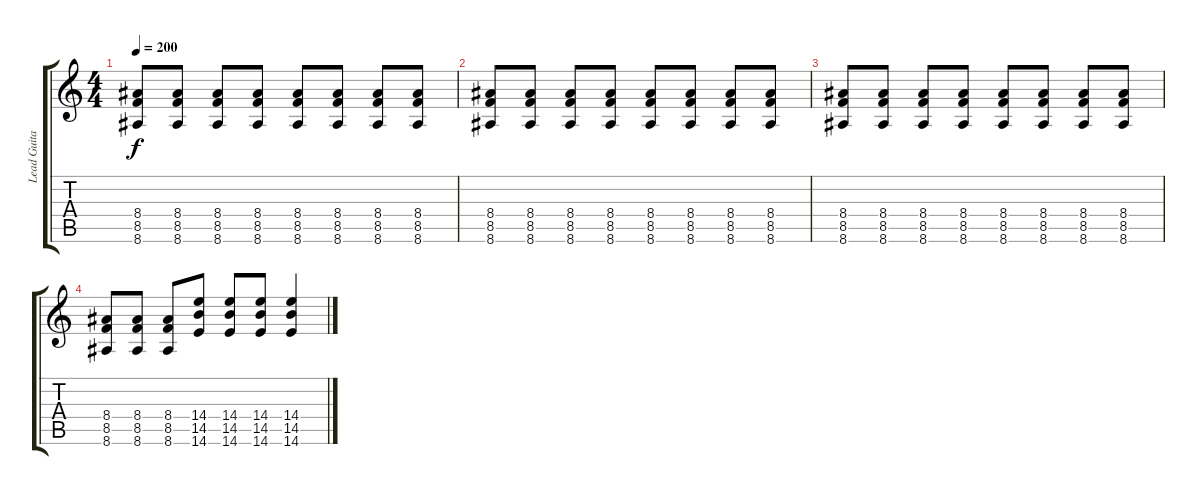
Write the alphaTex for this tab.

\track ("Lead Guitar - Daron" "Lead Guita") {instrument distortionguitar}
\staff {score tabs}
\tuning (E4 B3 G3 D3 A2 D2) {hide}
\ts (4 4)
\tempo 200
\clef g2
\ks c
(8.4 8.5 8.6).8{dy f} (8.4 8.5 8.6).8 (8.4 8.5 8.6).8 (8.4 8.5 8.6).8 (8.4 8.5 8.6).8 (8.4 8.5 8.6).8 (8.4 8.5 8.6).8 (8.4 8.5 8.6).8 |
(8.4 8.5 8.6).8 (8.4 8.5 8.6).8 (8.4 8.5 8.6).8 (8.4 8.5 8.6).8 (8.4 8.5 8.6).8 (8.4 8.5 8.6).8 (8.4 8.5 8.6).8 (8.4 8.5 8.6).8 |
(8.4 8.5 8.6).8 (8.4 8.5 8.6).8 (8.4 8.5 8.6).8 (8.4 8.5 8.6).8 (8.4 8.5 8.6).8 (8.4 8.5 8.6).8 (8.4 8.5 8.6).8 (8.4 8.5 8.6).8 |
(8.4 8.5 8.6).8 (8.4 8.5 8.6).8 (8.4 8.5 8.6).8 (14.4 14.5 14.6).8 (14.4 14.5 14.6).8 (14.4 14.5 14.6).8 (14.4 14.5 14.6).4
